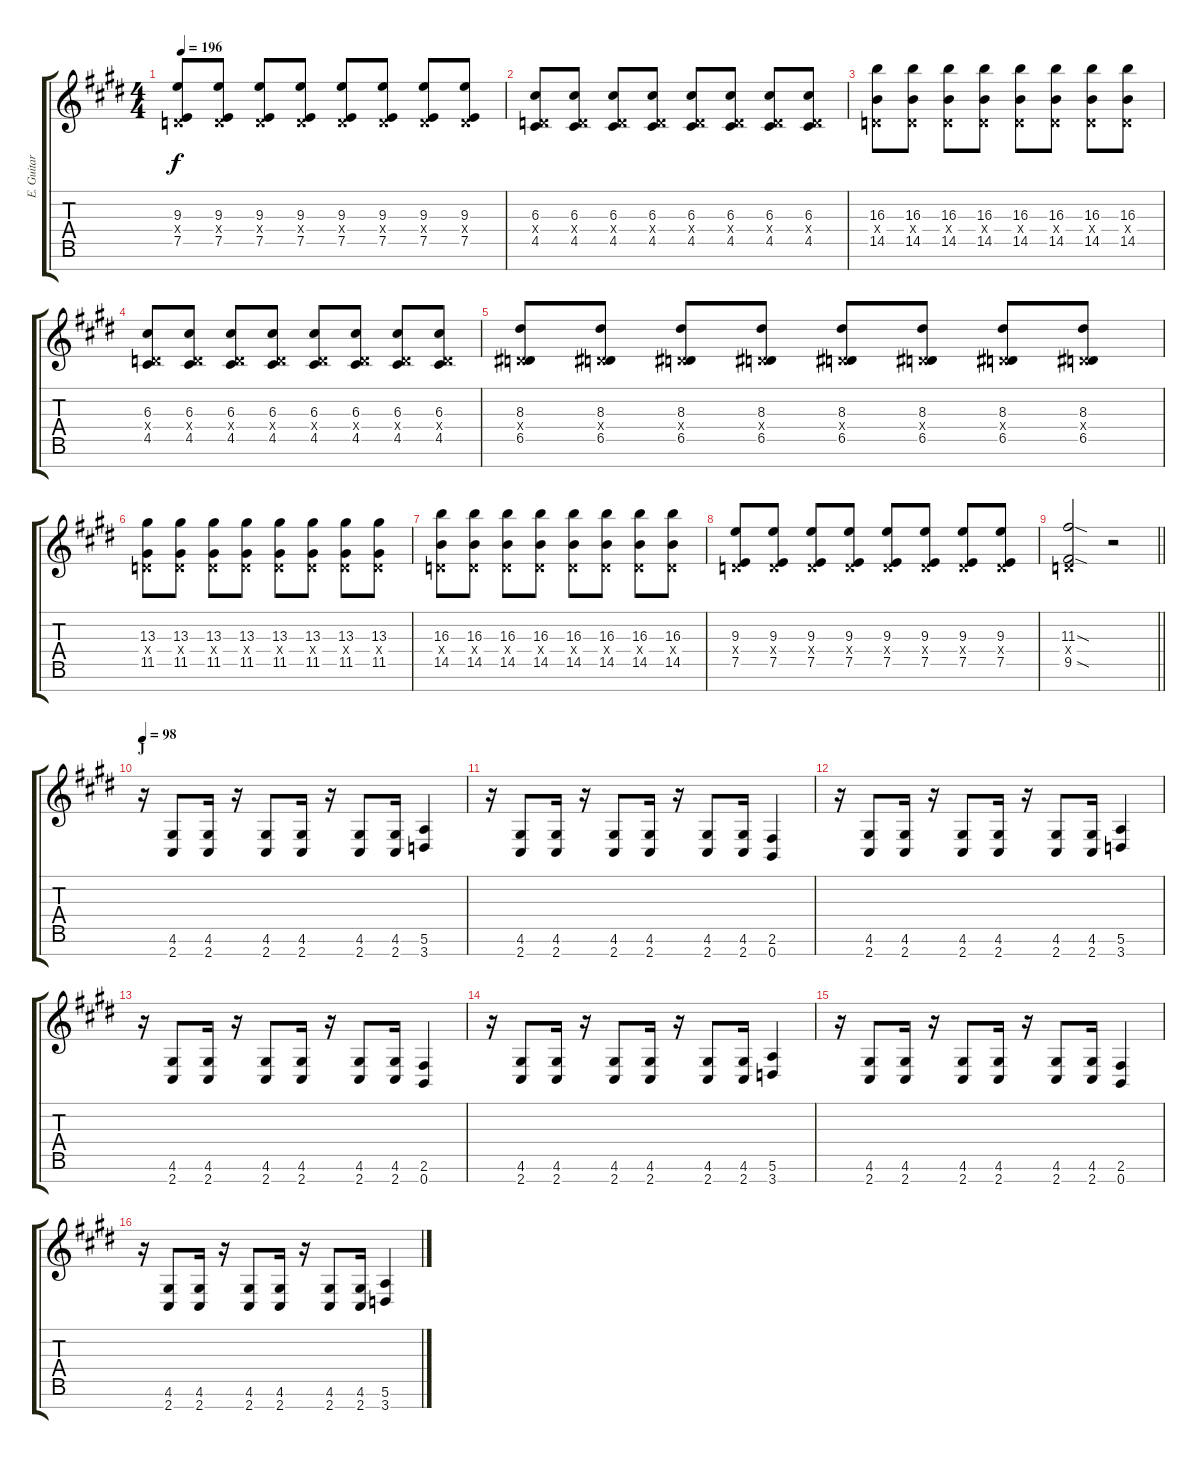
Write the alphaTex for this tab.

\track ("E. Guitar II" "E. Guitar ") {instrument overdrivenguitar}
\staff {score tabs}
\tuning (E4 B3 G3 D3 A2 E2 B1) {hide}
\ts (4 4)
\tempo 196
\clef g2
\ks e
(9.3 0.4{x} 7.5).8{dy f} (9.3 0.4{x} 7.5).8 (9.3 0.4{x} 7.5).8 (9.3 0.4{x} 7.5).8 (9.3 0.4{x} 7.5).8 (9.3 0.4{x} 7.5).8 (9.3 0.4{x} 7.5).8 (9.3 0.4{x} 7.5).8 |
(6.3 0.4{x} 4.5).8 (6.3 0.4{x} 4.5).8 (6.3 0.4{x} 4.5).8 (6.3 0.4{x} 4.5).8 (6.3 0.4{x} 4.5).8 (6.3 0.4{x} 4.5).8 (6.3 0.4{x} 4.5).8 (6.3 0.4{x} 4.5).8 |
(16.3 0.4{x} 14.5).8 (16.3 0.4{x} 14.5).8 (16.3 0.4{x} 14.5).8 (16.3 0.4{x} 14.5).8 (16.3 0.4{x} 14.5).8 (16.3 0.4{x} 14.5).8 (16.3 0.4{x} 14.5).8 (16.3 0.4{x} 14.5).8 |
(6.3 0.4{x} 4.5).8 (6.3 0.4{x} 4.5).8 (6.3 0.4{x} 4.5).8 (6.3 0.4{x} 4.5).8 (6.3 0.4{x} 4.5).8 (6.3 0.4{x} 4.5).8 (6.3 0.4{x} 4.5).8 (6.3 0.4{x} 4.5).8 |
(8.3 0.4{x} 6.5).8 (8.3 0.4{x} 6.5).8 (8.3 0.4{x} 6.5).8 (8.3 0.4{x} 6.5).8 (8.3 0.4{x} 6.5).8 (8.3 0.4{x} 6.5).8 (8.3 0.4{x} 6.5).8 (8.3 0.4{x} 6.5).8 |
(13.3 0.4{x} 11.5).8 (13.3 0.4{x} 11.5).8 (13.3 0.4{x} 11.5).8 (13.3 0.4{x} 11.5).8 (13.3 0.4{x} 11.5).8 (13.3 0.4{x} 11.5).8 (13.3 0.4{x} 11.5).8 (13.3 0.4{x} 11.5).8 |
(16.3 0.4{x} 14.5).8 (16.3 0.4{x} 14.5).8 (16.3 0.4{x} 14.5).8 (16.3 0.4{x} 14.5).8 (16.3 0.4{x} 14.5).8 (16.3 0.4{x} 14.5).8 (16.3 0.4{x} 14.5).8 (16.3 0.4{x} 14.5).8 |
(9.3 0.4{x} 7.5).8 (9.3 0.4{x} 7.5).8 (9.3 0.4{x} 7.5).8 (9.3 0.4{x} 7.5).8 (9.3 0.4{x} 7.5).8 (9.3 0.4{x} 7.5).8 (9.3 0.4{x} 7.5).8 (9.3 0.4{x} 7.5).8 |
\barLineRight lightlight
(11.3{sod} 0.4{x} 9.5{sod}).2 r.2 |
\section ("" "J")
\tempo 98
r.16 (4.6 2.7).8 (4.6 2.7).16 r.16 (4.6 2.7).8 (4.6 2.7).16 r.16 (4.6 2.7).8 (4.6 2.7).16 (5.6 3.7).4 |
r.16 (4.6 2.7).8 (4.6 2.7).16 r.16 (4.6 2.7).8 (4.6 2.7).16 r.16 (4.6 2.7).8 (4.6 2.7).16 (2.6 0.7).4 |
r.16 (4.6 2.7).8 (4.6 2.7).16 r.16 (4.6 2.7).8 (4.6 2.7).16 r.16 (4.6 2.7).8 (4.6 2.7).16 (5.6 3.7).4 |
r.16 (4.6 2.7).8 (4.6 2.7).16 r.16 (4.6 2.7).8 (4.6 2.7).16 r.16 (4.6 2.7).8 (4.6 2.7).16 (2.6 0.7).4 |
r.16 (4.6 2.7).8 (4.6 2.7).16 r.16 (4.6 2.7).8 (4.6 2.7).16 r.16 (4.6 2.7).8 (4.6 2.7).16 (5.6 3.7).4 |
r.16 (4.6 2.7).8 (4.6 2.7).16 r.16 (4.6 2.7).8 (4.6 2.7).16 r.16 (4.6 2.7).8 (4.6 2.7).16 (2.6 0.7).4 |
r.16 (4.6 2.7).8 (4.6 2.7).16 r.16 (4.6 2.7).8 (4.6 2.7).16 r.16 (4.6 2.7).8 (4.6 2.7).16 (5.6 3.7).4
